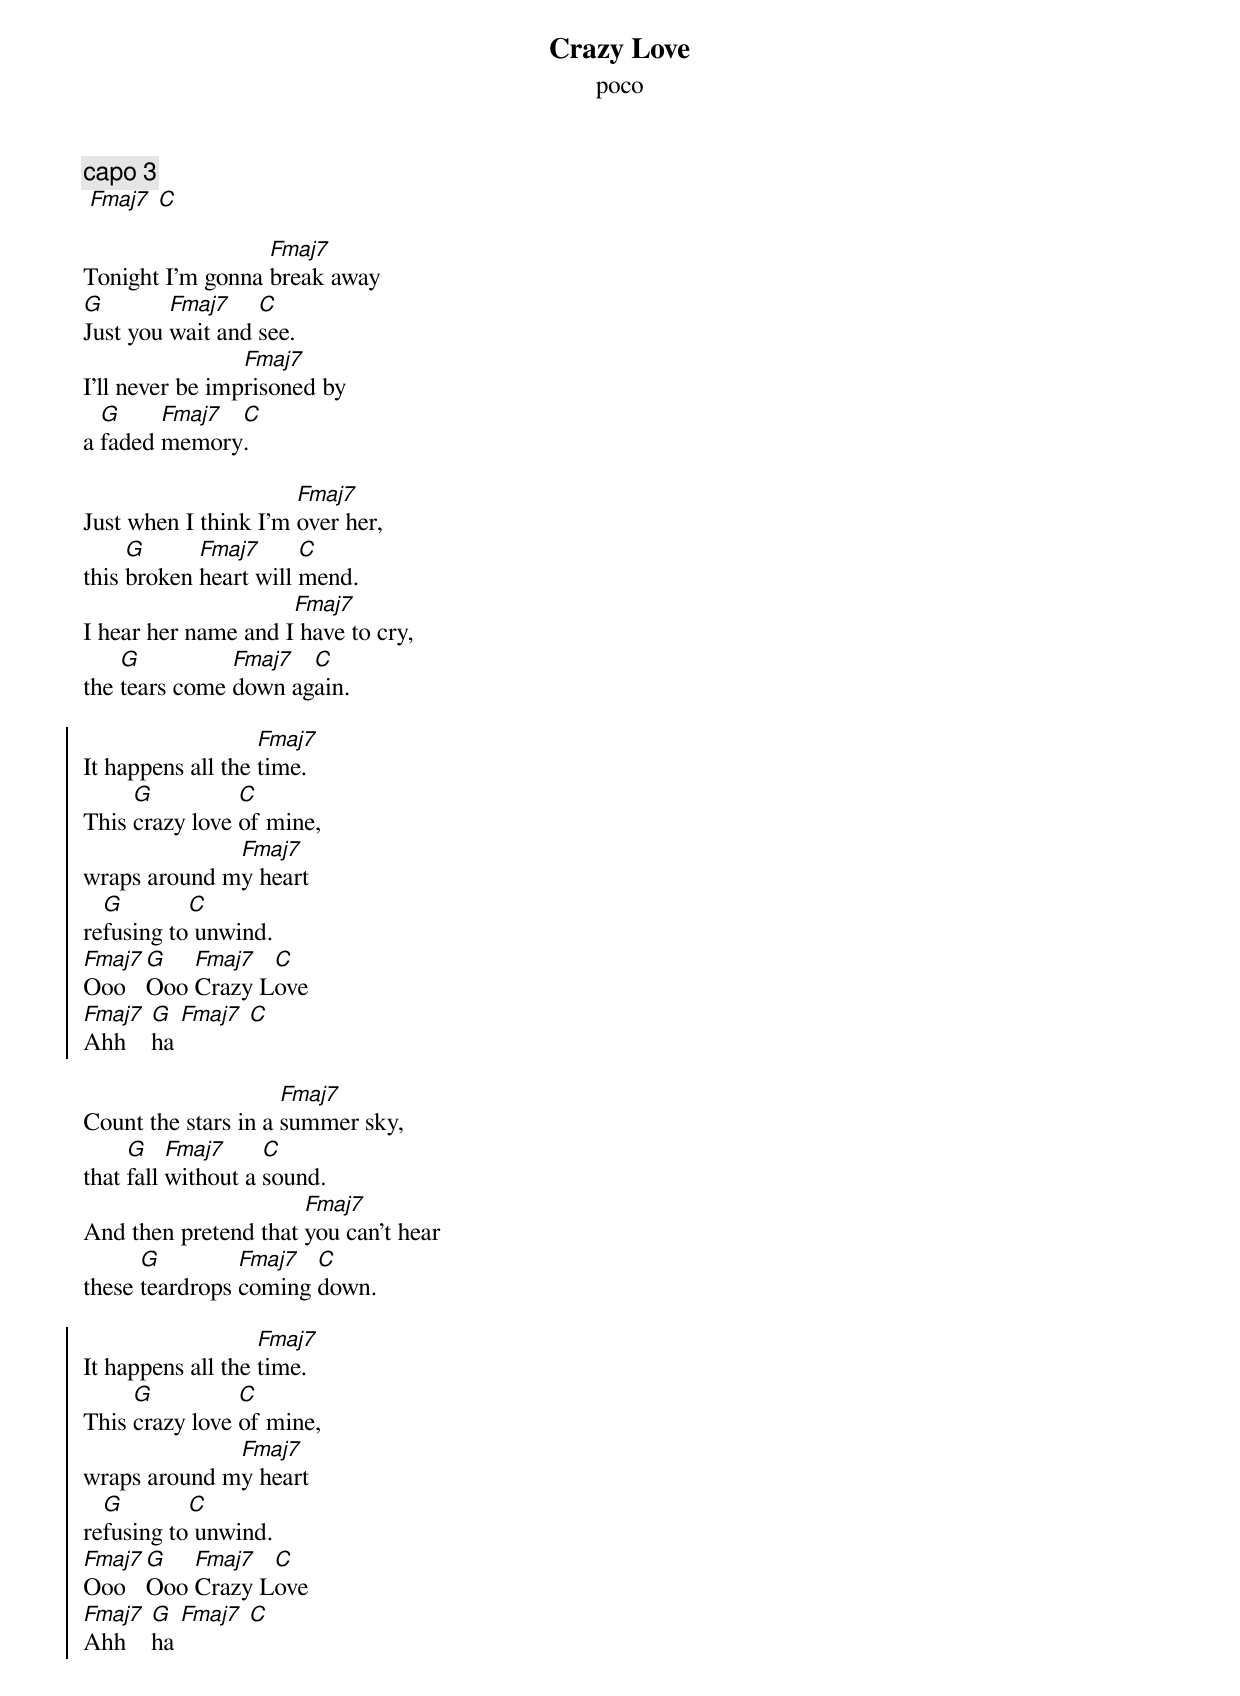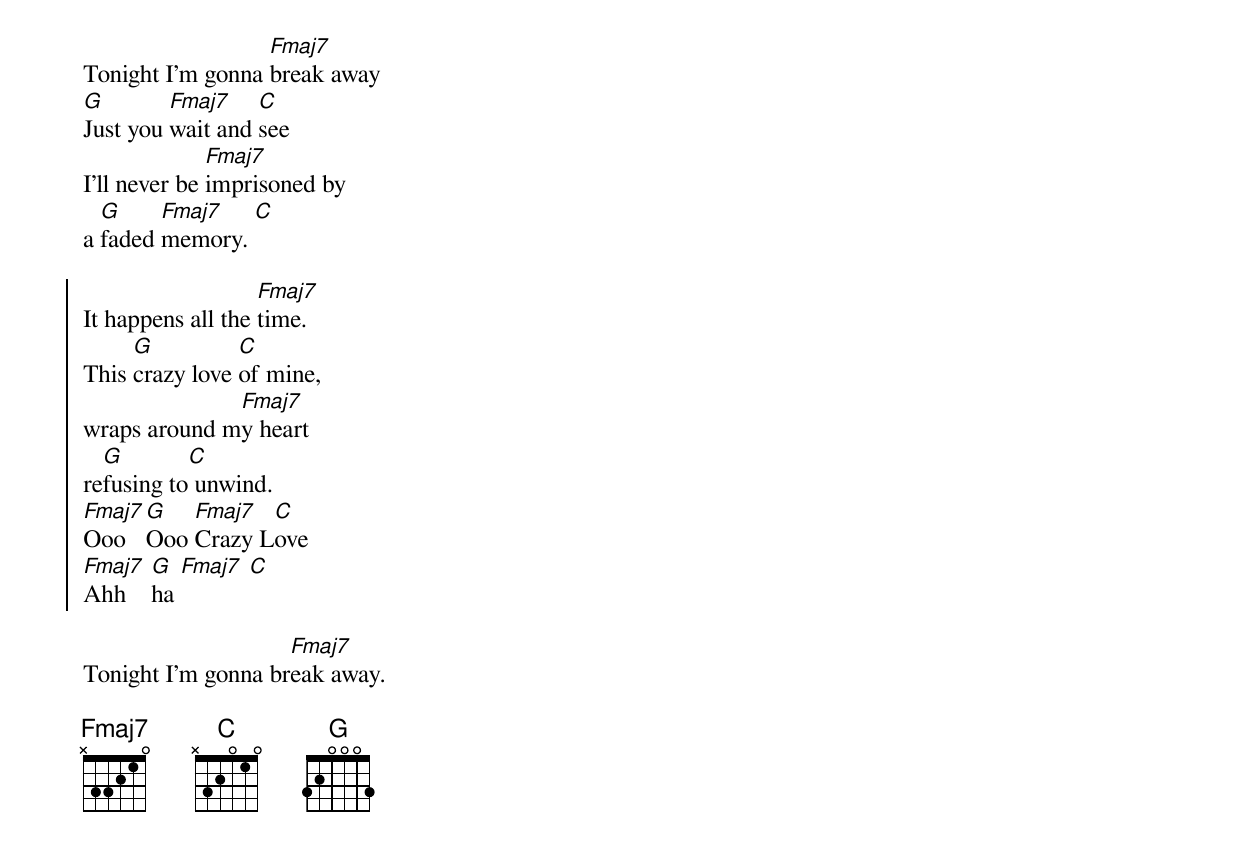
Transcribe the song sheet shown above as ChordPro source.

{title: Crazy Love}
{subtitle: poco}
{c:capo 3}
 [Fmaj7] [C]

Tonight I'm gonna [Fmaj7]break away
[G]Just you [Fmaj7]wait and [C]see.
I'll never be imp[Fmaj7]risoned by
a [G]faded [Fmaj7]memory[C].

Just when I think I'm [Fmaj7]over her,
this [G]broken [Fmaj7]heart will [C]mend.
I hear her name and I[Fmaj7] have to cry,
the [G]tears come [Fmaj7]down ag[C]ain.

{soc}
It happens all the [Fmaj7]time.
This [G]crazy love [C]of mine,
wraps around m[Fmaj7]y heart
re[G]fusing to[C] unwind.
[Fmaj7]Ooo   [G]Ooo [Fmaj7]Crazy L[C]ove
[Fmaj7]Ahh    [G]ha [Fmaj7] [C]
{eoc}

Count the stars in a [Fmaj7]summer sky,
that [G]fall [Fmaj7]without a [C]sound.
And then pretend that [Fmaj7]you can't hear
these [G]teardrops [Fmaj7]coming [C]down.

{soc}
It happens all the [Fmaj7]time.
This [G]crazy love [C]of mine,
wraps around m[Fmaj7]y heart
re[G]fusing to[C] unwind.
[Fmaj7]Ooo   [G]Ooo [Fmaj7]Crazy L[C]ove
[Fmaj7]Ahh    [G]ha [Fmaj7] [C]
{eoc}

Tonight I'm gonna [Fmaj7]break away
[G]Just you [Fmaj7]wait and [C]see
I'll never be [Fmaj7]imprisoned by
a [G]faded [Fmaj7]memory. [C]

{soc}
It happens all the [Fmaj7]time.
This [G]crazy love [C]of mine,
wraps around m[Fmaj7]y heart
re[G]fusing to[C] unwind.
[Fmaj7]Ooo   [G]Ooo [Fmaj7]Crazy L[C]ove
[Fmaj7]Ahh    [G]ha [Fmaj7] [C]
{eoc}

Tonight I'm gonna br[Fmaj7]eak away.

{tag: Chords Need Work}
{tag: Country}
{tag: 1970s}
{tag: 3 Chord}
